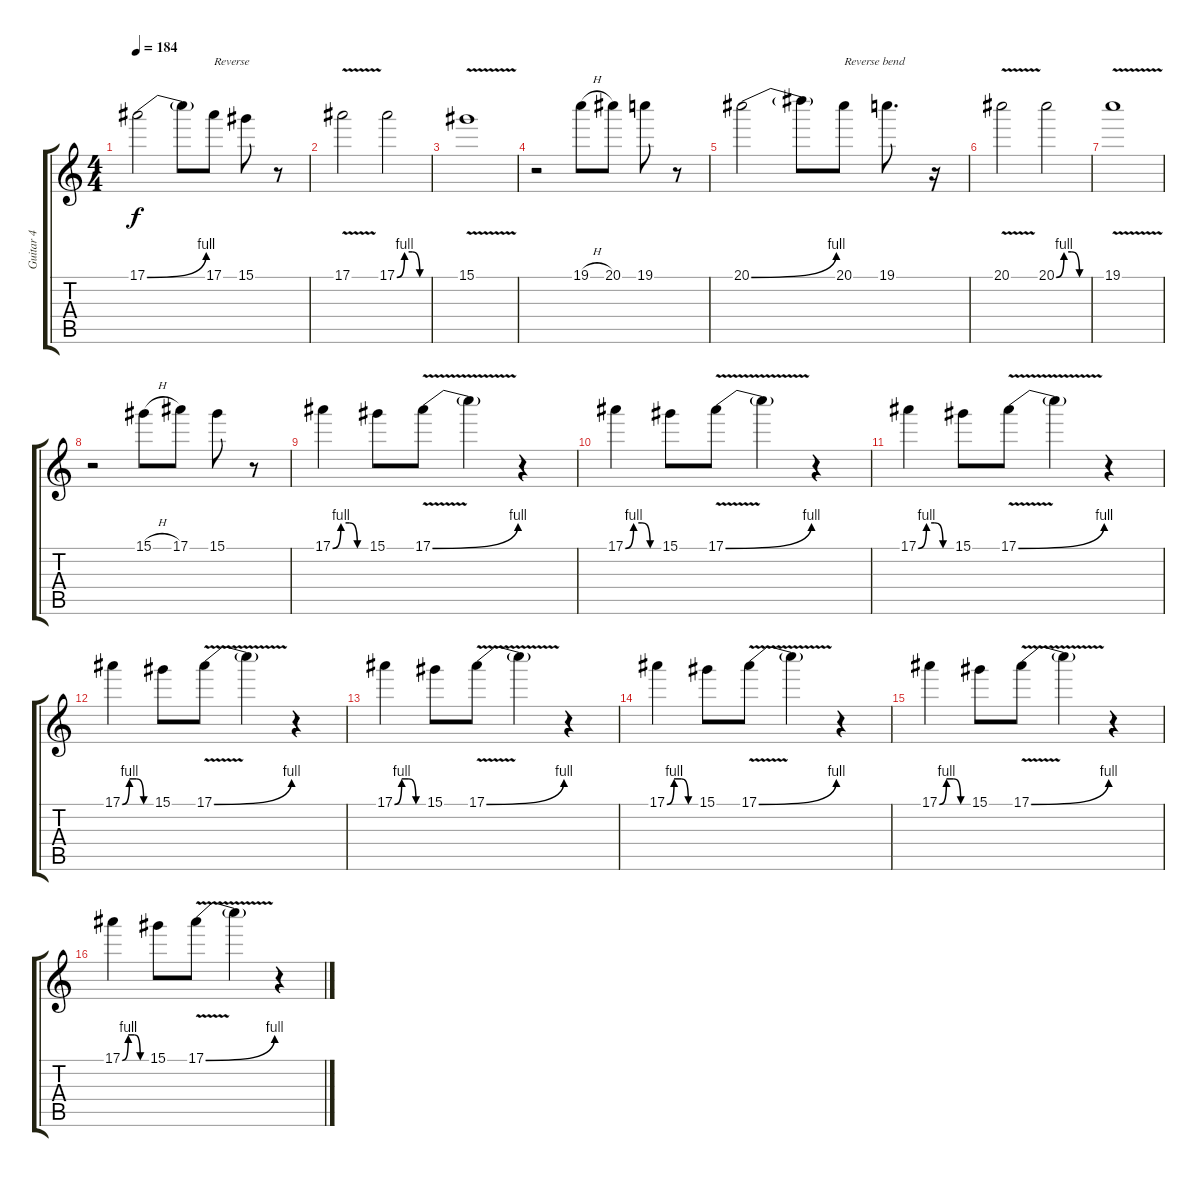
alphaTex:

\track ("Guitar 4" "Guitar 4") {instrument overdrivenguitar}
\staff {score tabs}
\tuning (F4 C4 Ab3 Eb3 Bb2 F2) {hide}
\ts (4 4)
\tempo 184
\clef g2
\ks c
17.1{be (bend 0 0 60 4)}.2{dy f} 17.1{t}.8 17.1.8{txt "Reverse"} 15.1.8 r.8 |
17.1{v}.2 17.1{be (custom 0 0 15 4 30 4 45 0 60 0)}.2 |
15.1{v}.1 |
r.2 19.1{h}.8 20.1.8 19.1.8 r.8 |
20.1{be (bend 0 0 60 4)}.2 20.1{t}.8 20.1.8{txt "Reverse bend"} 19.1.8{d} r.16 |
20.1{v}.2 20.1{be (custom 0 0 15 4 30 4 45 0 60 0)}.2 |
19.1{v}.1 |
r.2 15.1{h}.8 17.1.8 15.1.8 r.8 |
17.1{be (custom 0 0 15 4 30 4 45 0 60 0)}.4 15.1.8 17.1{be (bend 0 0 60 4) v}.8 17.1{t}.4 r.4 |
17.1{be (custom 0 0 15 4 30 4 45 0 60 0)}.4 15.1.8 17.1{be (bend 0 0 60 4) v}.8 17.1{t}.4 r.4 |
17.1{be (custom 0 0 15 4 30 4 45 0 60 0)}.4 15.1.8 17.1{be (bend 0 0 60 4) v}.8 17.1{t}.4 r.4 |
17.1{be (custom 0 0 15 4 30 4 45 0 60 0)}.4 15.1.8 17.1{be (bend 0 0 60 4) v}.8 17.1{t}.4 r.4 |
17.1{be (custom 0 0 15 4 30 4 45 0 60 0)}.4 15.1.8 17.1{be (bend 0 0 60 4) v}.8 17.1{t}.4 r.4 |
17.1{be (custom 0 0 15 4 30 4 45 0 60 0)}.4 15.1.8 17.1{be (bend 0 0 60 4) v}.8 17.1{t}.4 r.4 |
17.1{be (custom 0 0 15 4 30 4 45 0 60 0)}.4 15.1.8 17.1{be (bend 0 0 60 4) v}.8 17.1{t}.4 r.4 |
17.1{be (custom 0 0 15 4 30 4 45 0 60 0)}.4 15.1.8 17.1{be (bend 0 0 60 4) v}.8 17.1{t}.4 r.4
